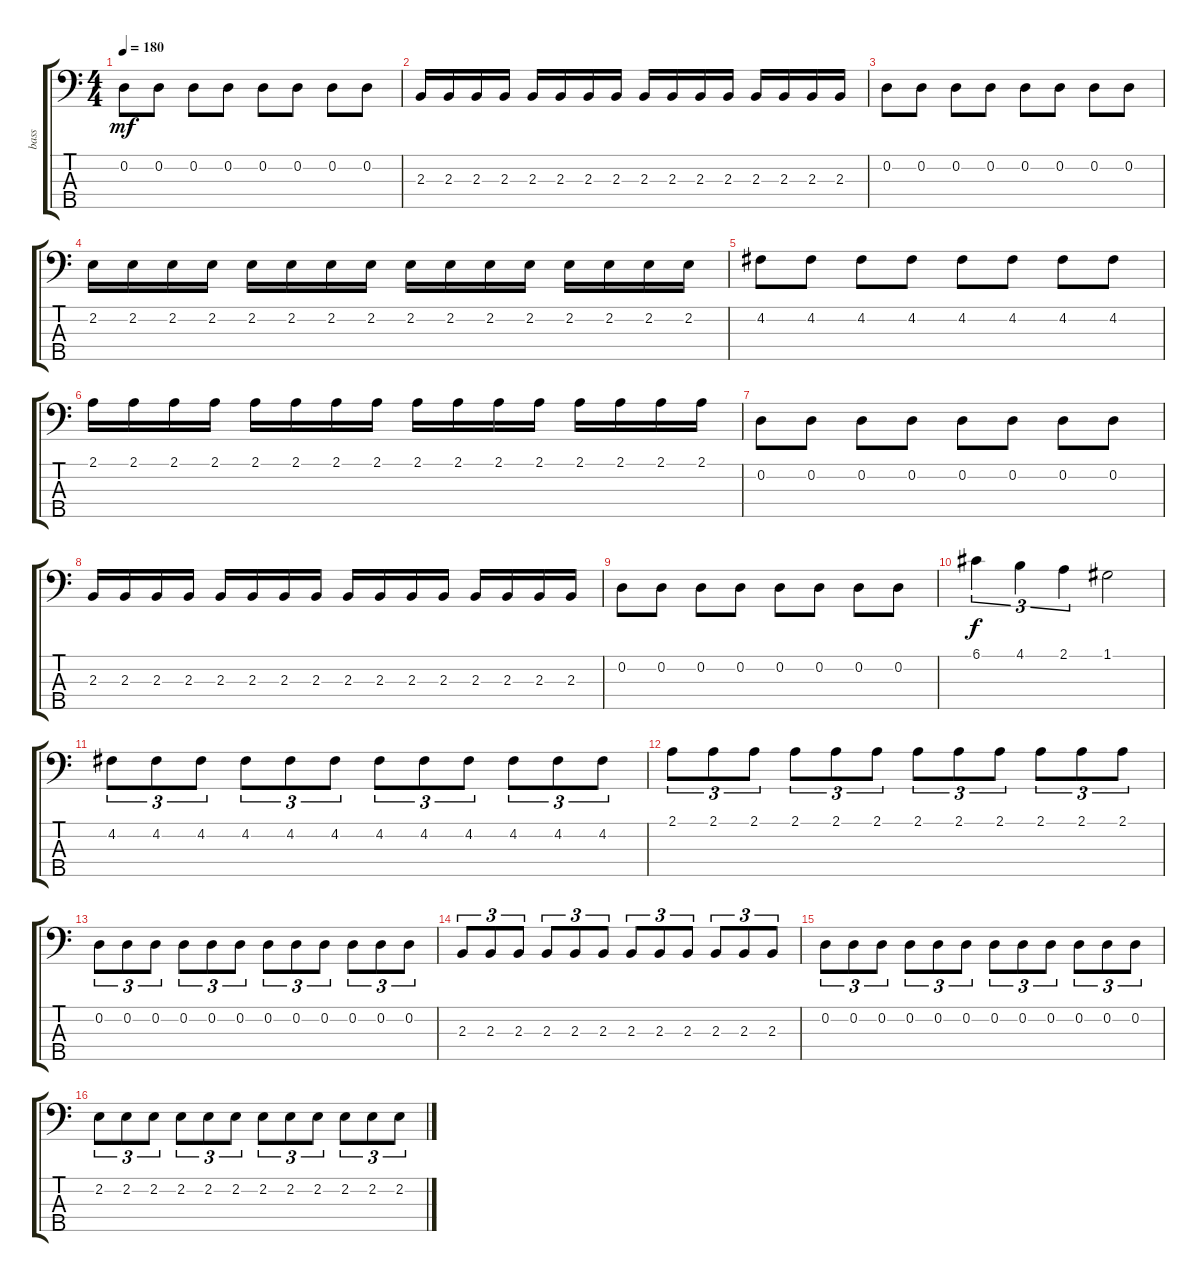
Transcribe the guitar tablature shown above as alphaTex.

\track ("bass" "bass") {instrument electricbassfinger}
\staff {score tabs}
\tuning (G2 D2 A1 E1 B0) {hide}
\ts (4 4)
\tempo 180
\clef f4
\ks c
0.2.8{dy mf} 0.2.8 0.2.8 0.2.8 0.2.8 0.2.8 0.2.8 0.2.8 |
2.3.16 2.3.16 2.3.16 2.3.16 2.3.16 2.3.16 2.3.16 2.3.16 2.3.16 2.3.16 2.3.16 2.3.16 2.3.16 2.3.16 2.3.16 2.3.16 |
0.2.8 0.2.8 0.2.8 0.2.8 0.2.8 0.2.8 0.2.8 0.2.8 |
2.2.16 2.2.16 2.2.16 2.2.16 2.2.16 2.2.16 2.2.16 2.2.16 2.2.16 2.2.16 2.2.16 2.2.16 2.2.16 2.2.16 2.2.16 2.2.16 |
4.2.8 4.2.8 4.2.8 4.2.8 4.2.8 4.2.8 4.2.8 4.2.8 |
2.1.16 2.1.16 2.1.16 2.1.16 2.1.16 2.1.16 2.1.16 2.1.16 2.1.16 2.1.16 2.1.16 2.1.16 2.1.16 2.1.16 2.1.16 2.1.16 |
0.2.8 0.2.8 0.2.8 0.2.8 0.2.8 0.2.8 0.2.8 0.2.8 |
2.3.16 2.3.16 2.3.16 2.3.16 2.3.16 2.3.16 2.3.16 2.3.16 2.3.16 2.3.16 2.3.16 2.3.16 2.3.16 2.3.16 2.3.16 2.3.16 |
0.2.8 0.2.8 0.2.8 0.2.8 0.2.8 0.2.8 0.2.8 0.2.8 |
6.1.4{tu (3 2) dy f} 4.1.4{tu (3 2)} 2.1.4{tu (3 2)} 1.1.2 |
4.2.8{tu (3 2)} 4.2.8{tu (3 2)} 4.2.8{tu (3 2)} 4.2.8{tu (3 2)} 4.2.8{tu (3 2)} 4.2.8{tu (3 2)} 4.2.8{tu (3 2)} 4.2.8{tu (3 2)} 4.2.8{tu (3 2)} 4.2.8{tu (3 2)} 4.2.8{tu (3 2)} 4.2.8{tu (3 2)} |
2.1.8{tu (3 2)} 2.1.8{tu (3 2)} 2.1.8{tu (3 2)} 2.1.8{tu (3 2)} 2.1.8{tu (3 2)} 2.1.8{tu (3 2)} 2.1.8{tu (3 2)} 2.1.8{tu (3 2)} 2.1.8{tu (3 2)} 2.1.8{tu (3 2)} 2.1.8{tu (3 2)} 2.1.8{tu (3 2)} |
0.2.8{tu (3 2)} 0.2.8{tu (3 2)} 0.2.8{tu (3 2)} 0.2.8{tu (3 2)} 0.2.8{tu (3 2)} 0.2.8{tu (3 2)} 0.2.8{tu (3 2)} 0.2.8{tu (3 2)} 0.2.8{tu (3 2)} 0.2.8{tu (3 2)} 0.2.8{tu (3 2)} 0.2.8{tu (3 2)} |
2.3.8{tu (3 2)} 2.3.8{tu (3 2)} 2.3.8{tu (3 2)} 2.3.8{tu (3 2)} 2.3.8{tu (3 2)} 2.3.8{tu (3 2)} 2.3.8{tu (3 2)} 2.3.8{tu (3 2)} 2.3.8{tu (3 2)} 2.3.8{tu (3 2)} 2.3.8{tu (3 2)} 2.3.8{tu (3 2)} |
0.2.8{tu (3 2)} 0.2.8{tu (3 2)} 0.2.8{tu (3 2)} 0.2.8{tu (3 2)} 0.2.8{tu (3 2)} 0.2.8{tu (3 2)} 0.2.8{tu (3 2)} 0.2.8{tu (3 2)} 0.2.8{tu (3 2)} 0.2.8{tu (3 2)} 0.2.8{tu (3 2)} 0.2.8{tu (3 2)} |
2.2.8{tu (3 2)} 2.2.8{tu (3 2)} 2.2.8{tu (3 2)} 2.2.8{tu (3 2)} 2.2.8{tu (3 2)} 2.2.8{tu (3 2)} 2.2.8{tu (3 2)} 2.2.8{tu (3 2)} 2.2.8{tu (3 2)} 2.2.8{tu (3 2)} 2.2.8{tu (3 2)} 2.2.8{tu (3 2)}
